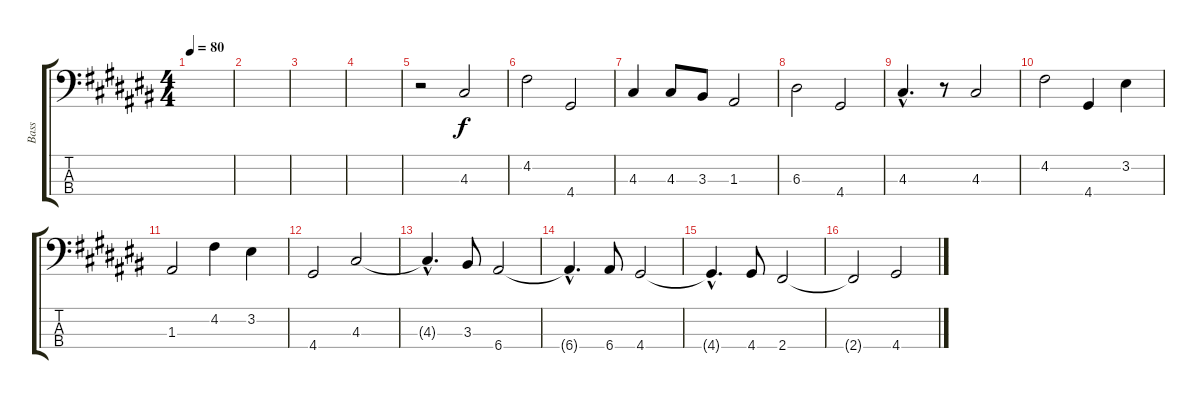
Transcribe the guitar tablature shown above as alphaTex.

\track ("Bass" "Bass") {instrument acousticguitarnylon}
\staff {score tabs}
\tuning (G2 D2 A1 E1) {hide}
\ts (4 4)
\tempo 80
\clef f4
\ks c#
|
|
|
|
r.2 4.3.2 |
4.2.2 4.4.2 |
4.3.4 4.3.8 3.3.8 1.3.2 |
6.3.2 4.4.2 |
4.3{hac}.4{d} r.8 4.3.2 |
4.2.2 4.4.4 3.2.4 |
1.3.2 4.2.4 3.2.4 |
4.4.2 4.3.2 |
4.3{hac t}.4{d} 3.3.8 6.4.2 |
6.4{hac t}.4{d} 6.4.8 4.4.2 |
4.4{hac t}.4{d} 4.4.8 2.4.2 |
2.4{t}.2 4.4.2
